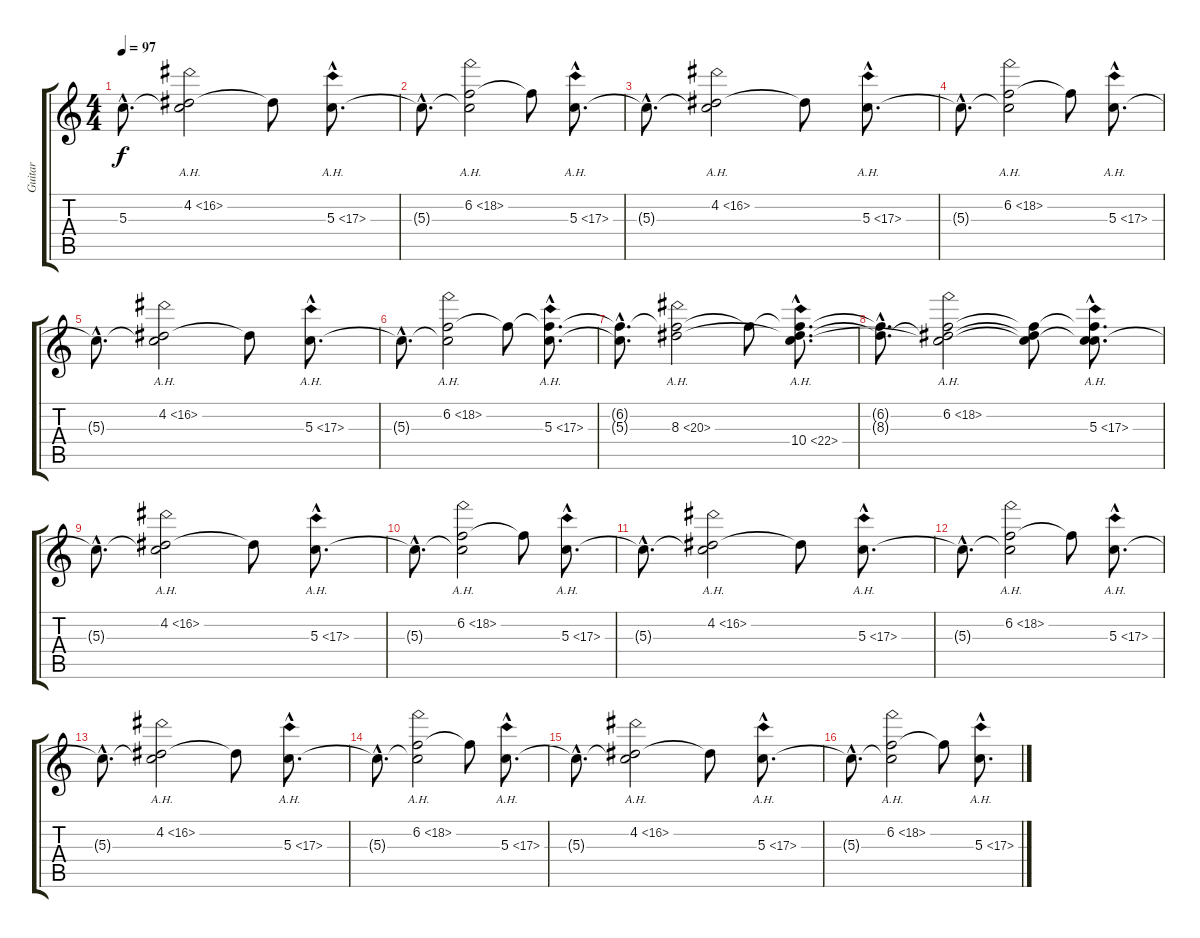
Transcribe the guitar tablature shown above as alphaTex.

\track ("Guitar" "Guitar") {instrument overdrivenguitar}
\staff {score tabs}
\tuning (E4 B3 G3 D3 A2 E2) {hide}
\ts (4 4)
\tempo 97
\clef g2
\ks c
5.3{hac t}.8{d dy f} (4.2{ah 12} 5.3{t}).2 4.2{t}.8 5.3{ah 12 hac}.8{d} |
5.3{hac t}.8{d} (6.2{ah 12} 5.3{t}).2 6.2{t}.8 5.3{ah 12 hac}.8{d} |
5.3{hac t}.8{d} (4.2{ah 12} 5.3{t}).2 4.2{t}.8 5.3{ah 12 hac}.8{d} |
5.3{hac t}.8{d} (6.2{ah 12} 5.3{t}).2 6.2{t}.8 5.3{ah 12 hac}.8{d} |
5.3{hac t}.8{d} (4.2{ah 12} 5.3{t}).2 4.2{t}.8 5.3{ah 12 hac}.8{d} |
5.3{hac t}.8{d} (6.2{ah 12} 5.3{t}).2 6.2{t}.8 (6.2{hac t} 5.3{ah 12 hac}).8{d} |
(6.2{hac t} 5.3{hac t}).8{d} (6.2{t} 8.3{ah 12}).2 6.2{t}.8 (6.2{hac t} 8.3{hac t} 10.4{ah 12 hac}).8{d} |
(6.2{hac t} 8.3{hac t}).8{d} (6.2{ah 12} 8.3{t} 10.4{t}).2 (6.2{t} 8.3{t} 10.4{t}).8 (6.2{hac t} 5.3{ah 12 hac} 10.4{hac t}).8{d} |
5.3{hac t}.8{d} (4.2{ah 12} 5.3{t}).2 4.2{t}.8 5.3{ah 12 hac}.8{d} |
5.3{hac t}.8{d} (6.2{ah 12} 5.3{t}).2 6.2{t}.8 5.3{ah 12 hac}.8{d} |
5.3{hac t}.8{d} (4.2{ah 12} 5.3{t}).2 4.2{t}.8 5.3{ah 12 hac}.8{d} |
5.3{hac t}.8{d} (6.2{ah 12} 5.3{t}).2 6.2{t}.8 5.3{ah 12 hac}.8{d} |
5.3{hac t}.8{d} (4.2{ah 12} 5.3{t}).2 4.2{t}.8 5.3{ah 12 hac}.8{d} |
5.3{hac t}.8{d} (6.2{ah 12} 5.3{t}).2 6.2{t}.8 5.3{ah 12 hac}.8{d} |
5.3{hac t}.8{d} (4.2{ah 12} 5.3{t}).2 4.2{t}.8 5.3{ah 12 hac}.8{d} |
5.3{hac t}.8{d} (6.2{ah 12} 5.3{t}).2 6.2{t}.8 5.3{ah 12 hac}.8{d}
